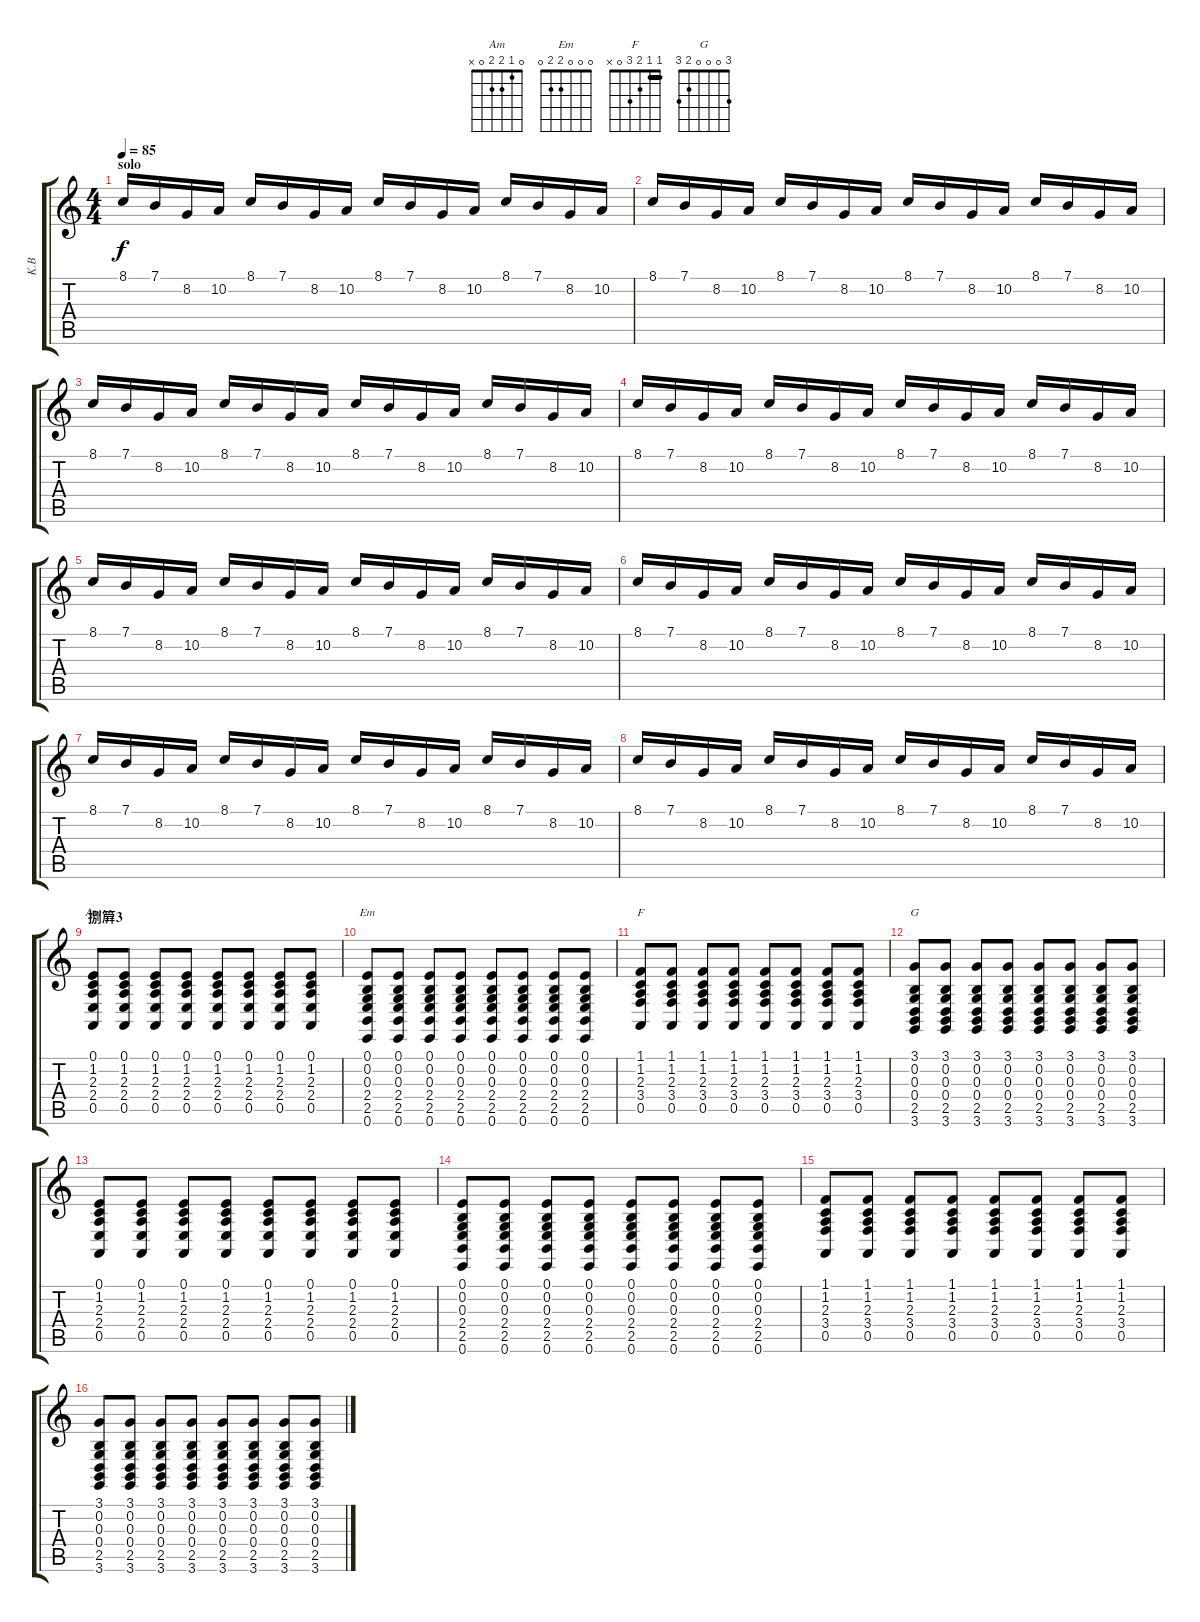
\track ("K.B" "K.B") {instrument brightacousticpiano}
\staff {score tabs}
\tuning (E4 B3 G3 D3 A2 E2) {hide}
\chord ("Am" 0 1 2 2 0 x)
\chord ("Em" 0 0 0 2 2 0)
\chord ("F" 1 1 2 3 0 x) {barre 1}
\chord ("G" 3 0 0 0 2 3)
\ts (4 4)
\section ("" "solo")
\tempo 85
\clef g2
\ks c
8.1.16{dy f volume 9 instrument orchestralharp} 7.1.16 8.2.16 10.2.16 8.1.16 7.1.16 8.2.16 10.2.16 8.1.16 7.1.16 8.2.16 10.2.16 8.1.16 7.1.16 8.2.16 10.2.16 |
8.1.16{volume 9 instrument orchestralharp} 7.1.16 8.2.16 10.2.16 8.1.16 7.1.16 8.2.16 10.2.16 8.1.16 7.1.16 8.2.16 10.2.16 8.1.16 7.1.16 8.2.16 10.2.16 |
8.1.16{volume 9 instrument orchestralharp} 7.1.16 8.2.16 10.2.16 8.1.16 7.1.16 8.2.16 10.2.16 8.1.16 7.1.16 8.2.16 10.2.16 8.1.16 7.1.16 8.2.16 10.2.16 |
8.1.16{volume 9 instrument orchestralharp} 7.1.16 8.2.16 10.2.16 8.1.16 7.1.16 8.2.16 10.2.16 8.1.16 7.1.16 8.2.16 10.2.16 8.1.16 7.1.16 8.2.16 10.2.16 |
8.1.16{volume 9 instrument orchestralharp} 7.1.16 8.2.16 10.2.16 8.1.16 7.1.16 8.2.16 10.2.16 8.1.16 7.1.16 8.2.16 10.2.16 8.1.16 7.1.16 8.2.16 10.2.16 |
8.1.16{volume 9 instrument orchestralharp} 7.1.16 8.2.16 10.2.16 8.1.16 7.1.16 8.2.16 10.2.16 8.1.16 7.1.16 8.2.16 10.2.16 8.1.16 7.1.16 8.2.16 10.2.16 |
8.1.16{volume 9 instrument orchestralharp} 7.1.16 8.2.16 10.2.16 8.1.16 7.1.16 8.2.16 10.2.16 8.1.16 7.1.16 8.2.16 10.2.16 8.1.16 7.1.16 8.2.16 10.2.16 |
8.1.16{volume 9 instrument orchestralharp} 7.1.16 8.2.16 10.2.16 8.1.16 7.1.16 8.2.16 10.2.16 8.1.16 7.1.16 8.2.16 10.2.16 8.1.16 7.1.16 8.2.16 10.2.16 |
\section ("" "捌簈3")
(0.1 1.2 2.3 2.4 0.5).8{ch "Am" volume 13 instrument electricpiano2} (0.1 1.2 2.3 2.4 0.5).8 (0.1 1.2 2.3 2.4 0.5).8 (0.1 1.2 2.3 2.4 0.5).8 (0.1 1.2 2.3 2.4 0.5).8 (0.1 1.2 2.3 2.4 0.5).8 (0.1 1.2 2.3 2.4 0.5).8 (0.1 1.2 2.3 2.4 0.5).8 |
(0.1 0.2 0.3 2.4 2.5 0.6).8{ch "Em" instrument electricpiano2} (0.1 0.2 0.3 2.4 2.5 0.6).8 (0.1 0.2 0.3 2.4 2.5 0.6).8 (0.1 0.2 0.3 2.4 2.5 0.6).8 (0.1 0.2 0.3 2.4 2.5 0.6).8 (0.1 0.2 0.3 2.4 2.5 0.6).8 (0.1 0.2 0.3 2.4 2.5 0.6).8 (0.1 0.2 0.3 2.4 2.5 0.6).8 |
(1.1 1.2 2.3 3.4 0.5).8{ch "F" instrument electricpiano2} (1.1 1.2 2.3 3.4 0.5).8 (1.1 1.2 2.3 3.4 0.5).8 (1.1 1.2 2.3 3.4 0.5).8 (1.1 1.2 2.3 3.4 0.5).8 (1.1 1.2 2.3 3.4 0.5).8 (1.1 1.2 2.3 3.4 0.5).8 (1.1 1.2 2.3 3.4 0.5).8 |
(3.1 0.2 0.3 0.4 2.5 3.6).8{ch "G" instrument electricpiano2} (3.1 0.2 0.3 0.4 2.5 3.6).8 (3.1 0.2 0.3 0.4 2.5 3.6).8 (3.1 0.2 0.3 0.4 2.5 3.6).8 (3.1 0.2 0.3 0.4 2.5 3.6).8 (3.1 0.2 0.3 0.4 2.5 3.6).8 (3.1 0.2 0.3 0.4 2.5 3.6).8 (3.1 0.2 0.3 0.4 2.5 3.6).8 |
(0.1 1.2 2.3 2.4 0.5).8{volume 13 instrument electricpiano2} (0.1 1.2 2.3 2.4 0.5).8 (0.1 1.2 2.3 2.4 0.5).8 (0.1 1.2 2.3 2.4 0.5).8 (0.1 1.2 2.3 2.4 0.5).8 (0.1 1.2 2.3 2.4 0.5).8 (0.1 1.2 2.3 2.4 0.5).8 (0.1 1.2 2.3 2.4 0.5).8 |
(0.1 0.2 0.3 2.4 2.5 0.6).8{instrument electricpiano2} (0.1 0.2 0.3 2.4 2.5 0.6).8 (0.1 0.2 0.3 2.4 2.5 0.6).8 (0.1 0.2 0.3 2.4 2.5 0.6).8 (0.1 0.2 0.3 2.4 2.5 0.6).8 (0.1 0.2 0.3 2.4 2.5 0.6).8 (0.1 0.2 0.3 2.4 2.5 0.6).8 (0.1 0.2 0.3 2.4 2.5 0.6).8 |
(1.1 1.2 2.3 3.4 0.5).8{instrument electricpiano2} (1.1 1.2 2.3 3.4 0.5).8 (1.1 1.2 2.3 3.4 0.5).8 (1.1 1.2 2.3 3.4 0.5).8 (1.1 1.2 2.3 3.4 0.5).8 (1.1 1.2 2.3 3.4 0.5).8 (1.1 1.2 2.3 3.4 0.5).8 (1.1 1.2 2.3 3.4 0.5).8 |
(3.1 0.2 0.3 0.4 2.5 3.6).8{instrument electricpiano2} (3.1 0.2 0.3 0.4 2.5 3.6).8 (3.1 0.2 0.3 0.4 2.5 3.6).8 (3.1 0.2 0.3 0.4 2.5 3.6).8 (3.1 0.2 0.3 0.4 2.5 3.6).8 (3.1 0.2 0.3 0.4 2.5 3.6).8 (3.1 0.2 0.3 0.4 2.5 3.6).8 (3.1 0.2 0.3 0.4 2.5 3.6).8
